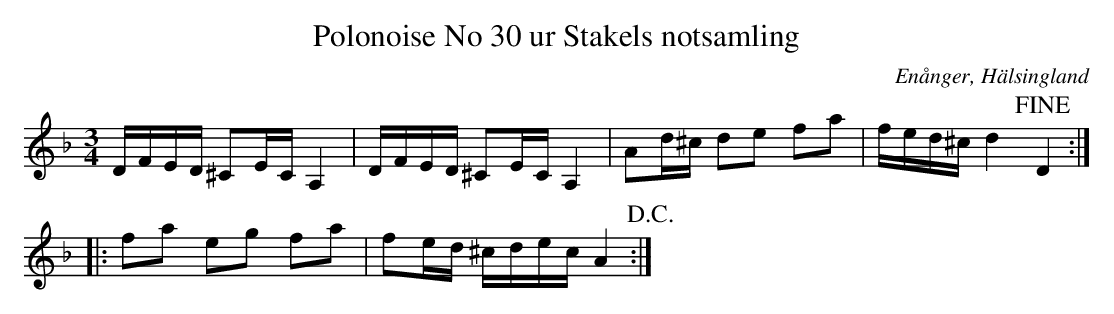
X:1
T:Polonoise No 30 ur Stakels notsamling
O:Enånger, Hälsingland
M:3/4
L:1/16
K:Dm
DFED ^C2EC A,4 | DFED ^C2EC A,4 | A2d^c d2e2 f2a2 | fed^c d4 !fine! D4 ::
f2a2 e2g2 f2a2 | f2ed ^cdec A4 !D.C.! :|
